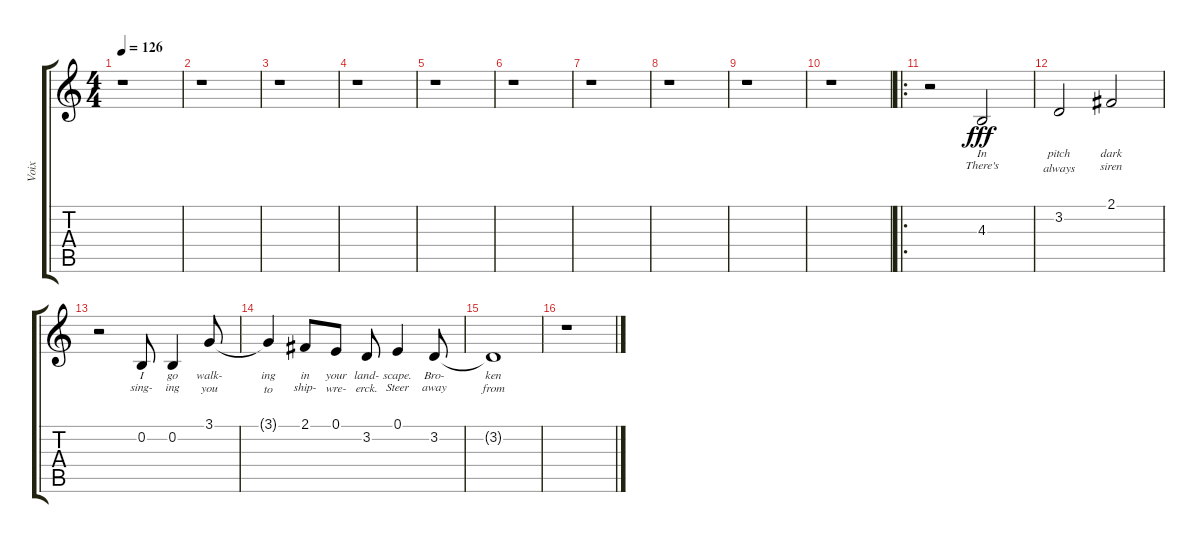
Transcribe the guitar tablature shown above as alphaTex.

\track ("Voix" "Voix") {instrument sopranosax}
\staff {score tabs}
\tuning (E4 B3 G3 D3 A2 E2) {hide}
\ts (4 4)
\tempo 126
\clef g2
\ks c
r.1{dy fff} |
r.1 |
r.1 |
r.1 |
r.1 |
r.1 |
r.1 |
r.1 |
r.1 |
r.1 |
\ro
r.2 4.3.2{lyrics (0 "In") lyrics (1 "There's") lyrics (2 "") lyrics (3 "") lyrics (4 "")} |
3.2.2{lyrics (0 "pitch") lyrics (1 "always") lyrics (2 "") lyrics (3 "") lyrics (4 "")} 2.1.2{lyrics (0 "dark") lyrics (1 "siren") lyrics (2 "") lyrics (3 "") lyrics (4 "")} |
r.2 0.2.8{lyrics (0 "I") lyrics (1 "sing-") lyrics (2 "") lyrics (3 "") lyrics (4 "")} 0.2.4{lyrics (0 "go") lyrics (1 "ing") lyrics (2 "") lyrics (3 "") lyrics (4 "")} 3.1.8{lyrics (0 "walk-") lyrics (1 "you") lyrics (2 "") lyrics (3 "") lyrics (4 "")} |
3.1{t}.4{lyrics (0 "ing") lyrics (1 "to") lyrics (2 "") lyrics (3 "") lyrics (4 "")} 2.1.8{lyrics (0 "in") lyrics (1 "ship-") lyrics (2 "") lyrics (3 "") lyrics (4 "")} 0.1.8{lyrics (0 "your") lyrics (1 "wre-") lyrics (2 "") lyrics (3 "") lyrics (4 "")} 3.2.8{lyrics (0 "land-") lyrics (1 "erck.") lyrics (2 "") lyrics (3 "") lyrics (4 "")} 0.1.4{lyrics (0 "scape.") lyrics (1 "Steer") lyrics (2 "") lyrics (3 "") lyrics (4 "")} 3.2.8{lyrics (0 "Bro-") lyrics (1 "away") lyrics (2 "") lyrics (3 "") lyrics (4 "")} |
3.2{t}.1{lyrics (0 "ken") lyrics (1 "from") lyrics (2 "") lyrics (3 "") lyrics (4 "")} |
r.1
